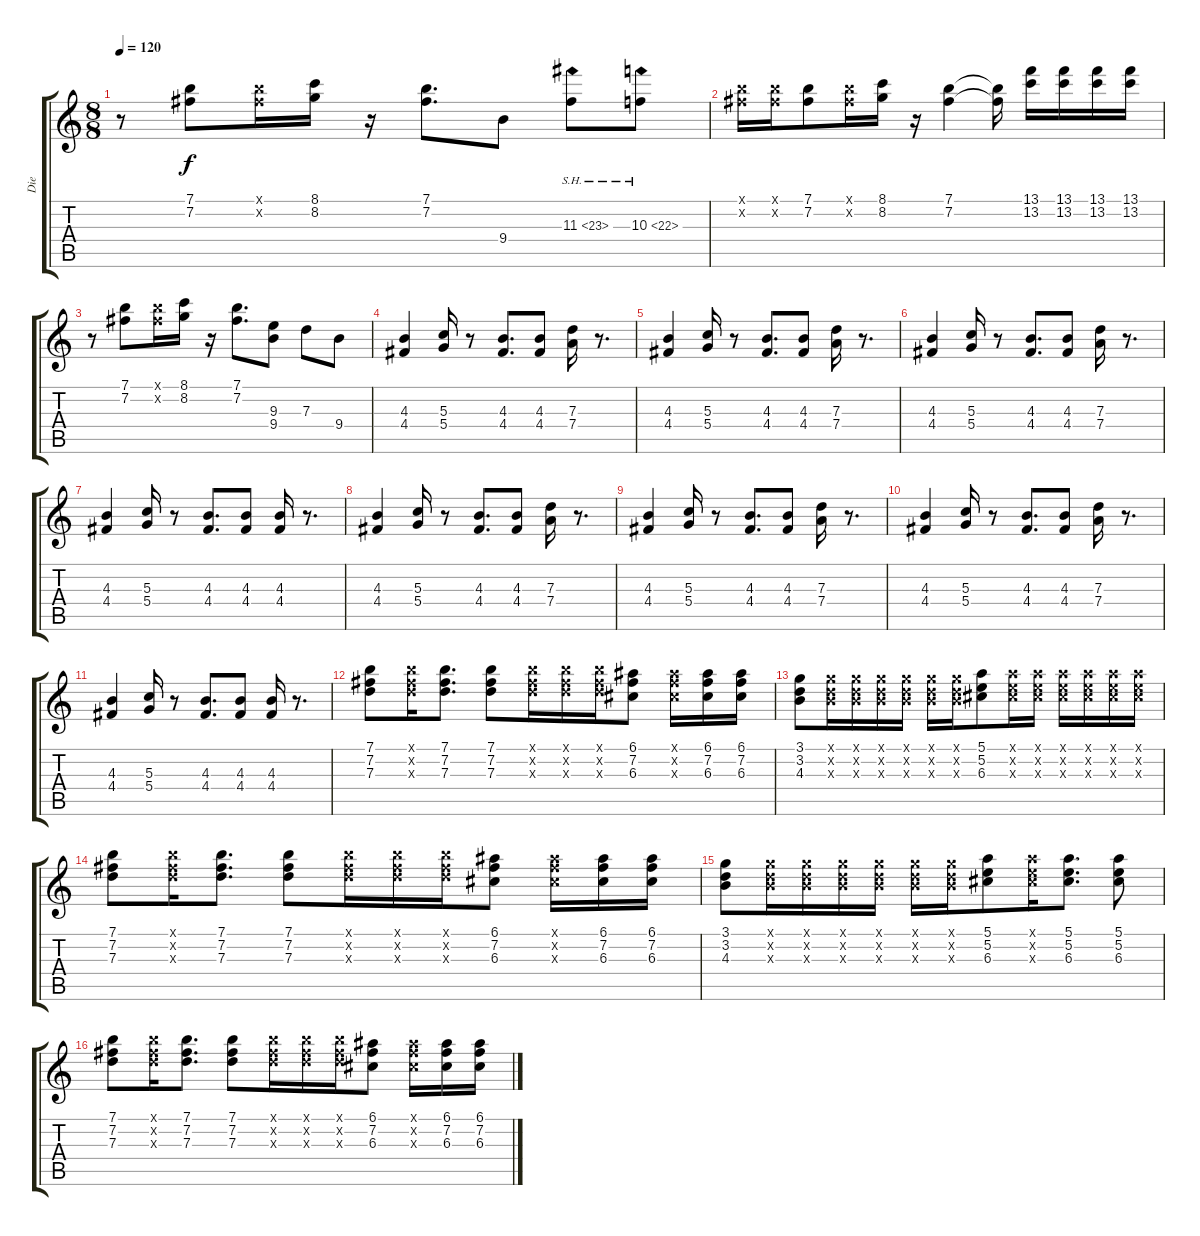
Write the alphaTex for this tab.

\track ("Die" "Die") {instrument distortionguitar}
\staff {score tabs}
\tuning (E4 B3 G3 D3 A2 E2) {hide}
\ts (8 8)
\tempo 120
\clef g2
\ks c
r.8{dy f} (7.1 7.2).8 (7.1{x} 7.2{x}).16 (8.1 8.2).16 r.16 (7.1 7.2).8{d} 9.4.8 11.3{sh 12}.8 10.3{sh 12}.8 |
(7.1{x} 7.2{x}).16 (7.1{x} 7.2{x}).16 (7.1 7.2).8 (7.1{x} 7.2{x}).16 (8.1 8.2).16 r.16 (7.1 7.2).4 (7.1{t} 7.2{t}).16 (13.1 13.2).16 (13.1 13.2).16 (13.1 13.2).16 (13.1 13.2).16 |
r.8 (7.1 7.2).8 (7.1{x} 7.2{x}).16 (8.1 8.2).16 r.16 (7.1 7.2).8{d} (9.3 9.4).8 7.3.8 9.4.8 |
(4.3 4.4).4 (5.3 5.4).16 r.8 (4.3 4.4).8{d} (4.3 4.4).8 (7.3 7.4).16 r.8{d} |
(4.3 4.4).4 (5.3 5.4).16 r.8 (4.3 4.4).8{d} (4.3 4.4).8 (7.3 7.4).16 r.8{d} |
(4.3 4.4).4 (5.3 5.4).16 r.8 (4.3 4.4).8{d} (4.3 4.4).8 (7.3 7.4).16 r.8{d} |
(4.3 4.4).4 (5.3 5.4).16 r.8 (4.3 4.4).8{d} (4.3 4.4).8 (4.3 4.4).16 r.8{d} |
(4.3 4.4).4 (5.3 5.4).16 r.8 (4.3 4.4).8{d} (4.3 4.4).8 (7.3 7.4).16 r.8{d} |
(4.3 4.4).4 (5.3 5.4).16 r.8 (4.3 4.4).8{d} (4.3 4.4).8 (7.3 7.4).16 r.8{d} |
(4.3 4.4).4 (5.3 5.4).16 r.8 (4.3 4.4).8{d} (4.3 4.4).8 (7.3 7.4).16 r.8{d} |
(4.3 4.4).4 (5.3 5.4).16 r.8 (4.3 4.4).8{d} (4.3 4.4).8 (4.3 4.4).16 r.8{d} |
(7.1 7.2 7.3).8 (7.1{x} 7.2{x} 7.3{x}).16 (7.1 7.2 7.3).8{d} (7.1 7.2 7.3).8 (7.1{x} 7.2{x} 7.3{x}).16 (7.1{x} 7.2{x} 7.3{x}).16 (7.1{x} 7.2{x} 7.3{x}).16 (6.1 7.2 6.3).8 (6.1{x} 7.2{x} 6.3{x}).16 (6.1 7.2 6.3).16 (6.1 7.2 6.3).16 |
(3.1 3.2 4.3).8 (3.1{x} 3.2{x} 4.3{x}).16 (3.1{x} 3.2{x} 4.3{x}).16 (3.1{x} 3.2{x} 4.3{x}).16 (3.1{x} 3.2{x} 4.3{x}).16 (3.1{x} 3.2{x} 4.3{x}).16 (3.1{x} 3.2{x} 4.3{x}).16 (5.1 5.2 6.3).8 (5.1{x} 5.2{x} 6.3{x}).16 (5.1{x} 5.2{x} 6.3{x}).16 (5.1{x} 5.2{x} 6.3{x}).16 (5.1{x} 5.2{x} 6.3{x}).16 (5.1{x} 5.2{x} 6.3{x}).16 (5.1{x} 5.2{x} 6.3{x}).16 |
(7.1 7.2 7.3).8 (7.1{x} 7.2{x} 7.3{x}).16 (7.1 7.2 7.3).8{d} (7.1 7.2 7.3).8 (7.1{x} 7.2{x} 7.3{x}).16 (7.1{x} 7.2{x} 7.3{x}).16 (7.1{x} 7.2{x} 7.3{x}).16 (6.1 7.2 6.3).8 (6.1{x} 7.2{x} 6.3{x}).16 (6.1 7.2 6.3).16 (6.1 7.2 6.3).16 |
(3.1 3.2 4.3).8 (3.1{x} 3.2{x} 4.3{x}).16 (3.1{x} 3.2{x} 4.3{x}).16 (3.1{x} 3.2{x} 4.3{x}).16 (3.1{x} 3.2{x} 4.3{x}).16 (3.1{x} 3.2{x} 4.3{x}).16 (3.1{x} 3.2{x} 4.3{x}).16 (5.1 5.2 6.3).8 (5.1{x} 5.2{x} 6.3{x}).16 (5.1 5.2 6.3).8{d} (5.1 5.2 6.3).8 |
(7.1 7.2 7.3).8 (7.1{x} 7.2{x} 7.3{x}).16 (7.1 7.2 7.3).8{d} (7.1 7.2 7.3).8 (7.1{x} 7.2{x} 7.3{x}).16 (7.1{x} 7.2{x} 7.3{x}).16 (7.1{x} 7.2{x} 7.3{x}).16 (6.1 7.2 6.3).8 (6.1{x} 7.2{x} 6.3{x}).16 (6.1 7.2 6.3).16 (6.1 7.2 6.3).16
